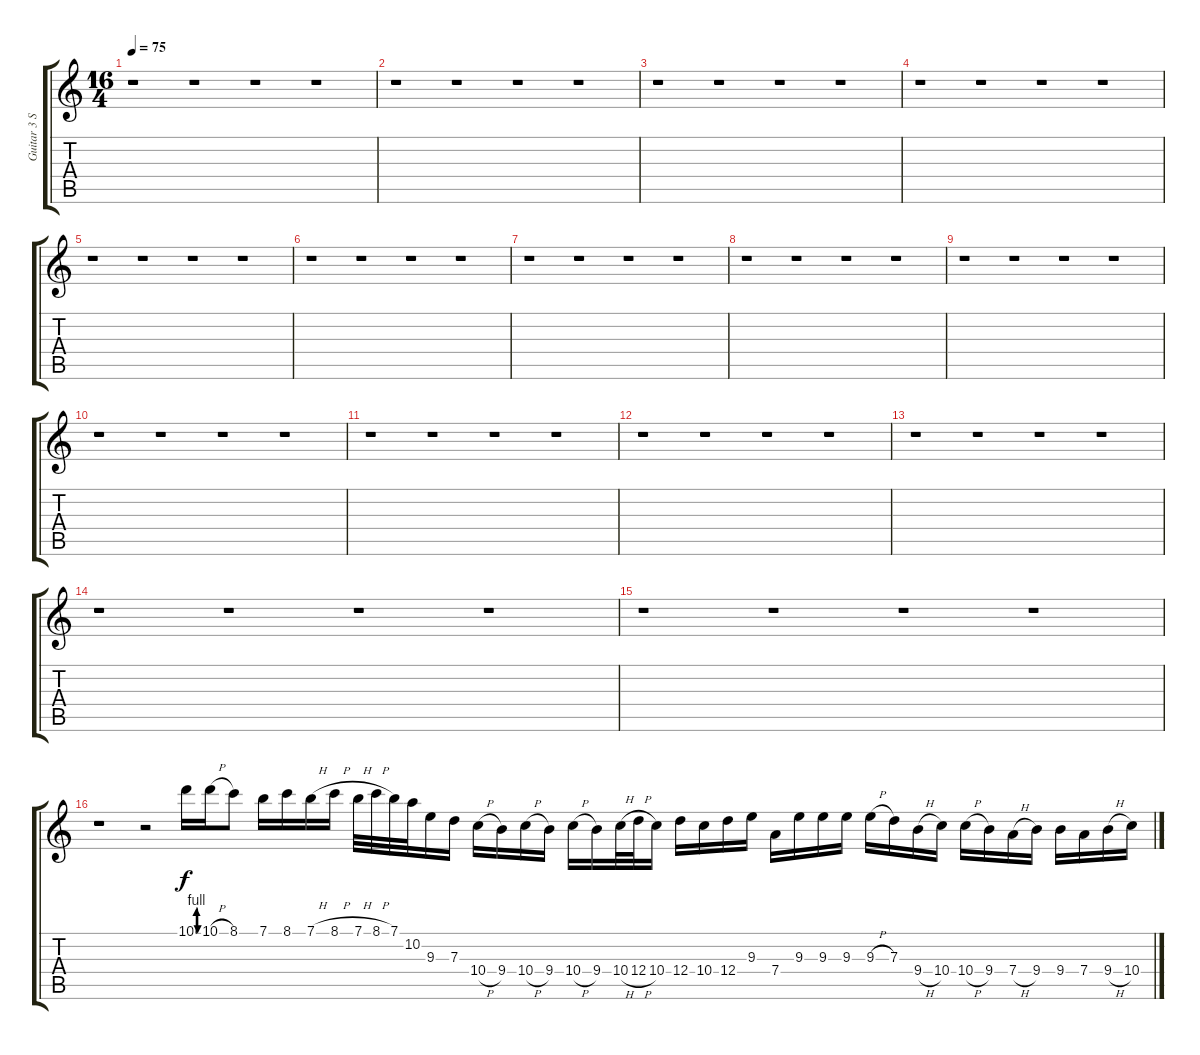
\track ("Guitar 3 Solo (Brian May)" "Guitar 3 S") {instrument acousticguitarnylon}
\staff {score tabs}
\tuning (E4 B3 G3 D3 A2 E2) {hide}
\ts (16 4)
\tempo 75
\clef g2
\ks c
r.1{dy f instrument acousticguitarnylon} r.1 r.1 r.1 |
r.1 r.1 r.1 r.1 |
r.1 r.1 r.1 r.1 |
r.1 r.1 r.1 r.1 |
r.1 r.1 r.1 r.1 |
r.1 r.1 r.1 r.1 |
r.1 r.1 r.1 r.1 |
r.1 r.1 r.1 r.1 |
r.1 r.1 r.1 r.1 |
r.1 r.1 r.1 r.1 |
r.1 r.1 r.1 r.1 |
r.1 r.1 r.1 r.1 |
r.1 r.1 r.1 r.1 |
r.1 r.1 r.1 r.1 |
r.1 r.1 r.1 r.1 |
r.1 r.2 10.1{be (custom 0 0 15 4 30 4 45 0 60 0)}.16 10.1{h}.16 8.1.8 7.1.16 8.1.16 7.1{h}.16 8.1{h}.16 7.1{h}.32 8.1{h}.32 7.1.32 10.2.32 9.3.16 7.3.16 10.4{h}.16 9.4.16 10.4{h}.16 9.4.16 10.4{h}.16 9.4.16 10.4{h}.32 12.4{h}.32 10.4.16 12.4.16 10.4.16 12.4.16 9.3.16 7.4.16 9.3.16 9.3.16 9.3.16 9.3{h}.16 7.3.16 9.4{h}.16 10.4.16 10.4{h}.16 9.4.16 7.4{h}.16 9.4.16 9.4.16 7.4.16 9.4{h}.16 10.4.16
